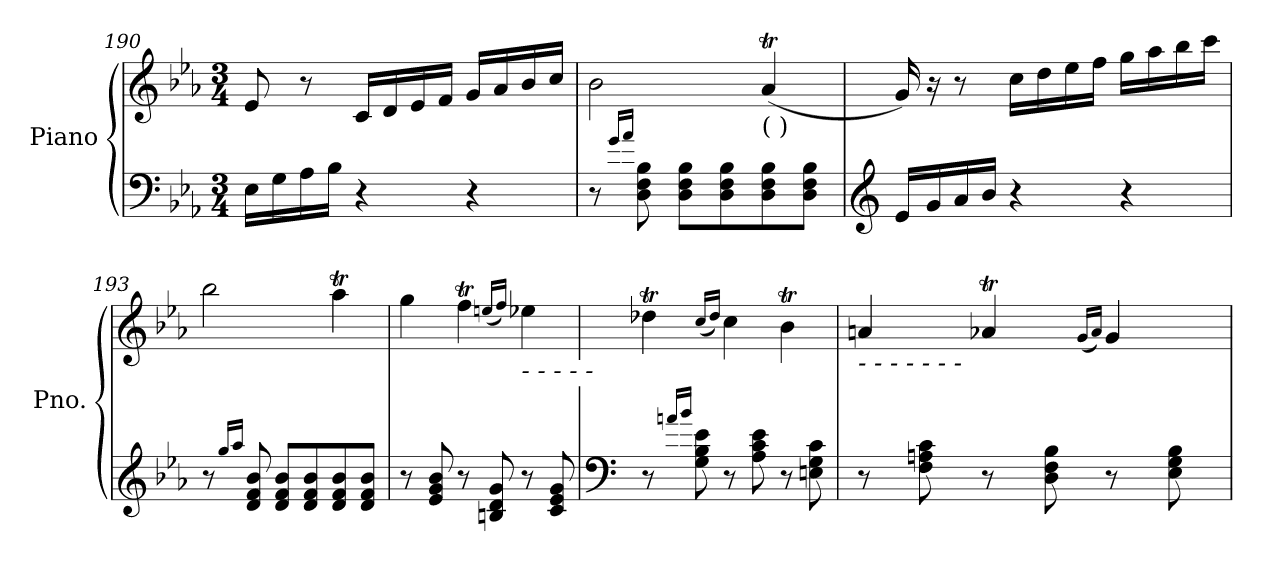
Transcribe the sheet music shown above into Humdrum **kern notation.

**kern	**kern
*part1	*part1
*staff2	*staff1
*I"Piano	*
*I'Pno.	*
!!LO:LB:g=z
*clefF4	*clefG2
*k[b-e-a-]	*k[b-e-a-]
*M3/4	*M3/4
=190	=190
16E-\LL	8e-/
16G\	.
16A-\	8r
16B-\JJ	.
4r	16c/LL
.	16d/
.	16e-/
.	16f/JJ
4r	16g/LL
.	16a-/
.	16b-/
.	16cc/JJ
!!LO:LB:g=z
=191	=191
8r	2b-\
16qg/LL	.
16qa-/JJ	.
8D\ 8F\ 8B-\	.
8D\ 8F\ 8B-\L	.
8D\ 8F\ 8B-\	.
!	!LO:TX:b:t=(    )
8D\ 8F\ 8B-\	(<4a-T/
8D\ 8F\ 8B-\J	.
=192	=192
*clefG2	*
16e-/LL	16g/)
16g/	16r
16a-/	8r
16b-/JJ	.
4r	16cc\LL
.	16dd\
.	16ee-\
.	16ff\JJ
4r	16gg\LL
.	16aa-\
.	16bb-\
.	16ccc\JJ
=193	=193
8r	2bb-\
16qgg/LL	.
16qaa-/JJ	.
8d/ 8f/ 8b-/	.
8d/ 8f/ 8b-/L	.
8d/ 8f/ 8b-/	.
8d/ 8f/ 8b-/	4aa-T\
8d/ 8f/ 8b-/J	.
=194	=194
8r	4gg\
8e-/ 8g/ 8b-/	.
8r	4ffT\
8Bn/ 8d/ 8g/	.
.	(<16qeen/LL
.	16qff/JJ)
!	!LO:TX:b:i:t=-        -         -         -         -
8r	4ee-X\
8c/ 8e-/ 8g/	.
=195	=195
*clefF4	*
8r	4dd-XT\
16qan/LL	.
16qb-/JJ	.
8G\ 8B-\ 8e-\	.
.	(<16qcc/LL
.	16qdd-/JJ)
8r	4cc\
8A-\ 8c\ 8e-\	.
8r	4b-T\
8En\ 8G\ 8c\	.
!!LO:LB:g=z
=196	=196
!	!LO:TX:b:i:t=-        -         -         -         -         -         -
8r	4an/
8F\ 8An\ 8c\	.
8r	4a-XT/
8D\ 8F\ 8B-\	.
.	(<16qg/LL
.	16qa-/JJ)
8r	4g/
8E-\ 8G\ 8B-\	.
=	=
*-	*-
